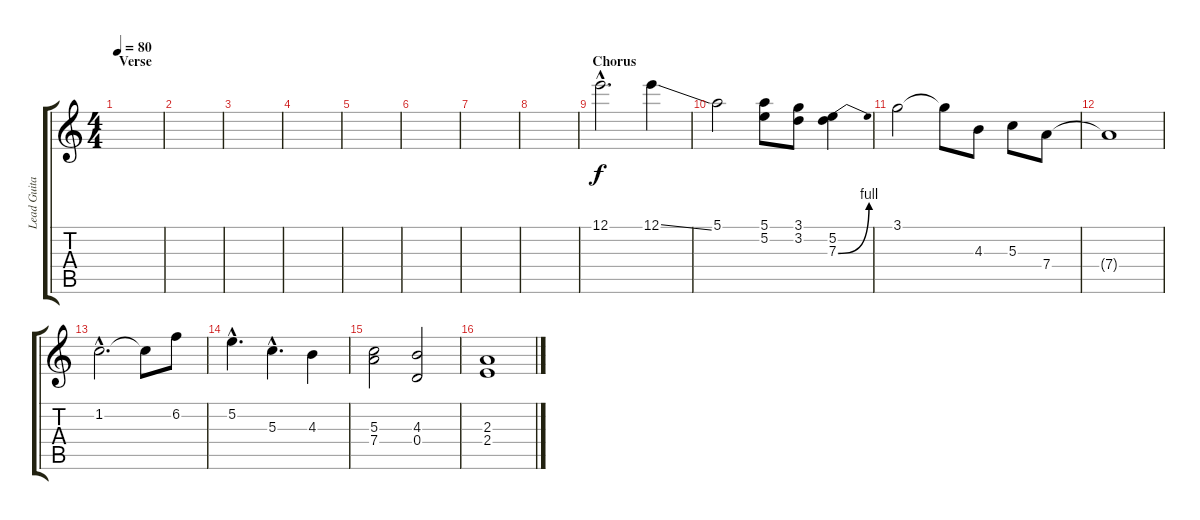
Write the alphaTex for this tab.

\track ("Lead Guitar" "Lead Guita") {instrument electricguitarjazz}
\staff {score tabs}
\tuning (E4 B3 G3 D3 A2 E2) {hide}
\ts (4 4)
\section ("" "Verse")
\tempo 80
\clef g2
\ks c
|
|
|
|
|
|
|
|
\section ("" "Chorus")
12.1{hac}.2{d} 12.1{ss}.4 |
5.1.2 (5.1 5.2).8 (3.1 3.2).8 (5.2 7.3{be (bend 0 0 60 4)}).4 |
3.1.2 3.1{t}.8 4.3.8 5.3.8 7.4.8 |
7.4{t}.1 |
1.2{hac}.2{d} 1.2{t}.8 6.2.8 |
5.2{hac}.4{d} 5.3{hac}.4{d} 4.3.4 |
(5.3 7.4).2 (4.3 0.4).2 |
(2.3 2.4).1
